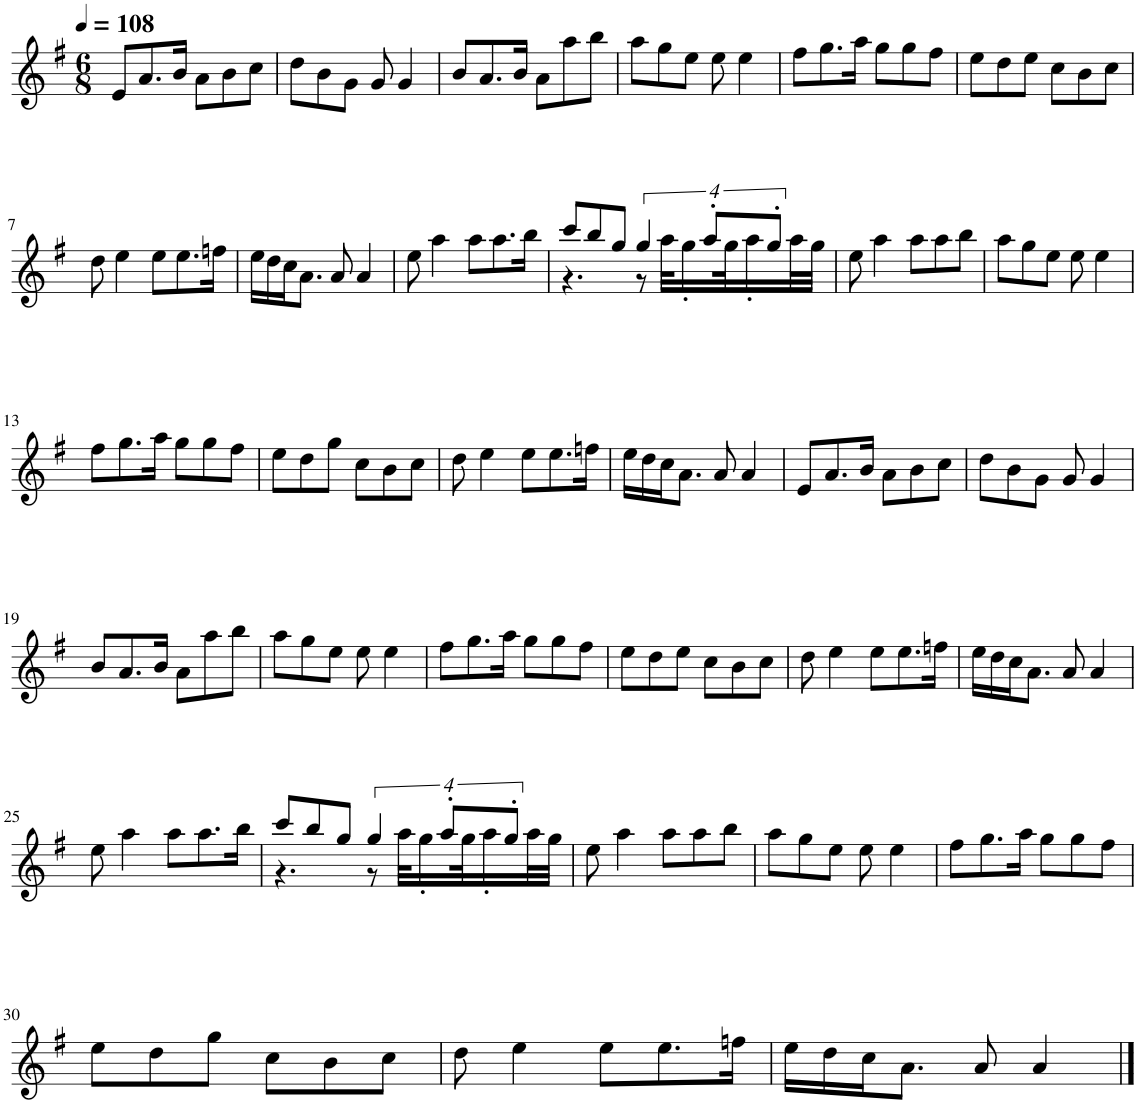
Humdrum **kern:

**kern
*part1
*staff1
*I"Piano
*I'Pno.
*clefG2
*k[f#]
*M6/8
*MM108
=1
8e/L
8.a/
16b/Jk
8a\L
8b\
8cc\J
=2
8dd\L
8b\
8g\J
8g/
4g/
=3
8b/L
8.a/
16b/Jk
8a\L
8aa\
8bb\J
=4
8aa\L
8gg\
8ee\J
8ee\
4ee\
=5
8ff#\L
8.gg\
16aa\Jk
8gg\L
8gg\
8ff#\J
=6
8ee\L
8dd\
8ee\J
8cc\L
8b\
8cc\J
!!LO:LB:g=z
=7
8dd\
4ee\
8ee\L
8.ee\
16ffn\Jk
=8
16ee\LL
16dd\
16cc\J
8.a\J
8a/
4a/
=9
8ee\
4aa\
8aa\L
8.aa\
16bb\Jk
=10
*^
8ccc/L	4.r
8bb/	.
8gg/J	.
16%3gg/	8r
.	32aa\KLL
.	16gg'\
32%3aa'/L	.
.	32gg\K
.	16aa'\
32%3gg'/J	.
.	32aa\L
.	32gg\JJJ
*v	*v
=11
8ee\
4aa\
8aa\L
8aa\
8bb\J
=12
8aa\L
8gg\
8ee\J
8ee\
4ee\
!!LO:LB:g=z
=13
8ff#\L
8.gg\
16aa\Jk
8gg\L
8gg\
8ff#\J
=14
8ee\L
8dd\
8gg\J
8cc\L
8b\
8cc\J
=15
8dd\
4ee\
8ee\L
8.ee\
16ffn\Jk
=16
16ee\LL
16dd\
16cc\J
8.a\J
8a/
4a/
=17
8e/L
8.a/
16b/Jk
8a\L
8b\
8cc\J
=18
8dd\L
8b\
8g\J
8g/
4g/
!!LO:LB:g=z
=19
8b/L
8.a/
16b/Jk
8a\L
8aa\
8bb\J
=20
8aa\L
8gg\
8ee\J
8ee\
4ee\
=21
8ff#\L
8.gg\
16aa\Jk
8gg\L
8gg\
8ff#\J
=22
8ee\L
8dd\
8ee\J
8cc\L
8b\
8cc\J
=23
8dd\
4ee\
8ee\L
8.ee\
16ffn\Jk
=24
16ee\LL
16dd\
16cc\J
8.a\J
8a/
4a/
!!LO:LB:g=z
=25
8ee\
4aa\
8aa\L
8.aa\
16bb\Jk
=26
*^
8ccc/L	4.r
8bb/	.
8gg/J	.
16%3gg/	8r
.	32aa\KLL
.	16gg'\
32%3aa'/L	.
.	32gg\K
.	16aa'\
32%3gg'/J	.
.	32aa\L
.	32gg\JJJ
*v	*v
=27
8ee\
4aa\
8aa\L
8aa\
8bb\J
=28
8aa\L
8gg\
8ee\J
8ee\
4ee\
=29
8ff#\L
8.gg\
16aa\Jk
8gg\L
8gg\
8ff#\J
!!LO:LB:g=z
=30
8ee\L
8dd\
8gg\J
8cc\L
8b\
8cc\J
=31
8dd\
4ee\
8ee\L
8.ee\
16ffn\Jk
=32
16ee\LL
16dd\
16cc\J
8.a\J
8a/
4a/
==
*-
